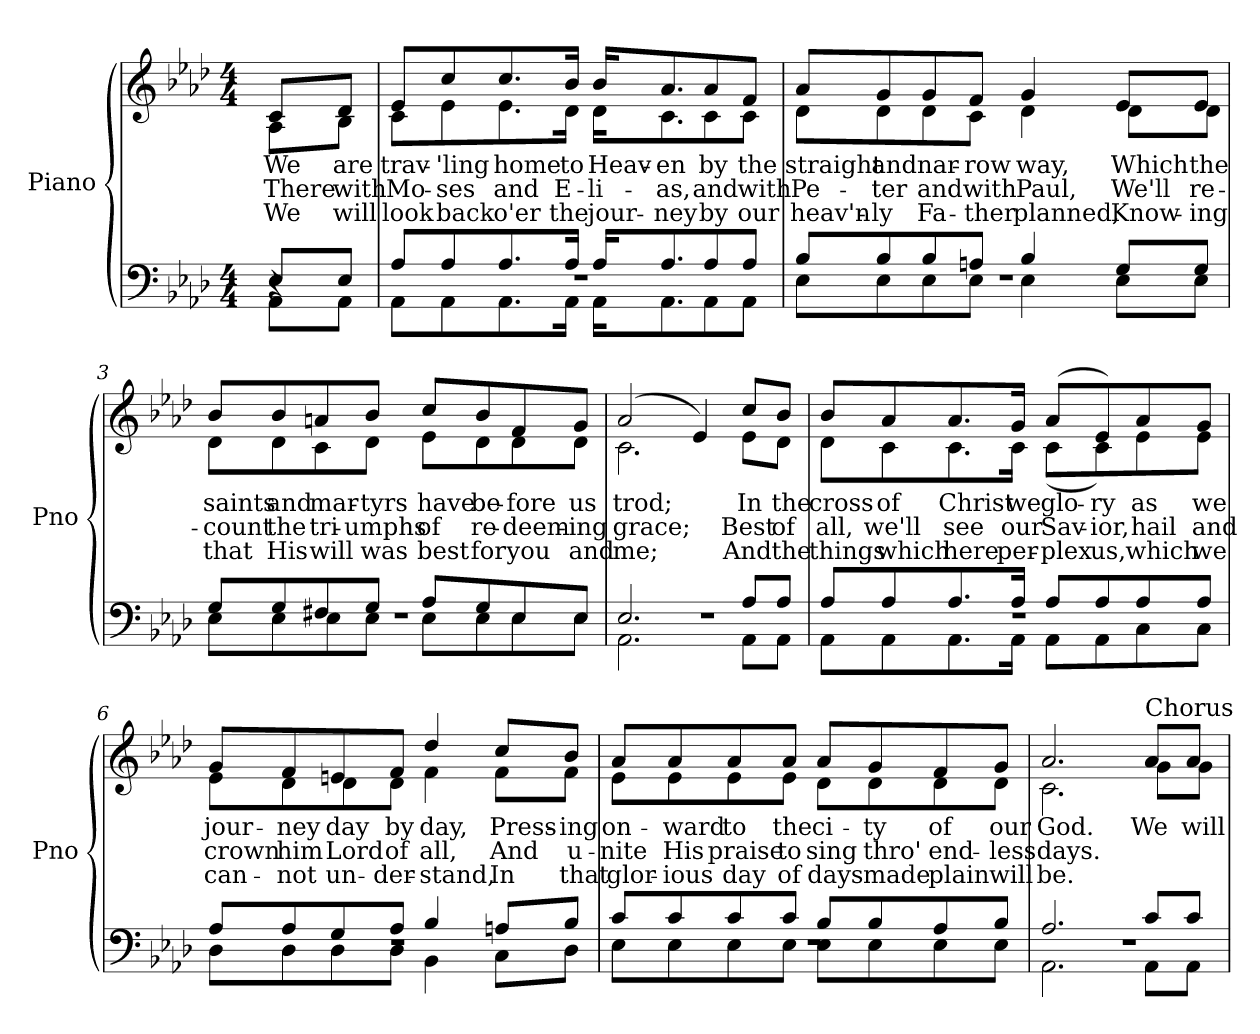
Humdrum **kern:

**kern	**kern	**text	**text	**text
*part1	*part1	*part1	*part1	*part1
*staff2	*staff1	*staff1	*staff1	*staff1
*I"Piano	*	*	*	*
*I'Pno	*	*	*	*
*clefF4	*clefG2	*	*	*
*k[b-e-a-d-]	*k[b-e-a-d-]	*	*	*
*A-:	*A-:	*	*	*
*M4/4	*M4/4	*	*	*
=	=	=	=	=
.	8qc/yy	1.	2.	3.
*^	*^	*	*	*
*	*^	*	*	*	*	*
4r	8E-/L	8AA-\L	8c/L	8A-\L	We	There	We
.	8E-/J	8AA-\J	8d-/J	8B-\J	are	with	will
=1	=1	=1	=1	=1	=1	=1	=1
1r	8A-/L	8AA-\L	8e-/L	8c\L	trav-	Mo-	look
.	8A-/	8AA-\	8cc/	8e-\	'ling	ses	back
.	8.A-/	8.AA-\	8.cc/	8.e-\	home	and	o'er
.	16A-/Jk	16AA-\Jk	16b-/Jk	16d-\Jk	to	E-	the
.	16A-/KL	16AA-\KL	16b-/KL	16d-\KL	Heav-	li-	jour-
.	8.A-/	8.AA-\	8.a-/	8.c\	en	as,	ney
.	8A-/	8AA-\	8a-/	8c\	by	and	by
.	8A-/J	8AA-\J	8f/J	8c\J	the	with	our
!!LO:LB:g=z	!!
=2	=2	=2	=2	=2	=2	=2	=2
1r	8B-/L	8E-\L	8a-/L	8d-\L	straight	Pe-	heav'n-
.	8B-/	8E-\	8g/	8d-\	and	ter	ly
.	8B-/	8E-\	8g/	8d-\	nar-	and	Fa-
.	8An/J	8E-\J	8f/J	8c\J	row	with	ther
.	4B-/	4E-\	4g/	4d-\	way,	Paul,	planned,
.	8G/L	8E-\L	8e-/L	8d-\L	Which	We'll	Know-
.	8G/J	8E-\J	8e-/J	8d-\J	the	re-	ing
!!LO:LB:g=z	!!
=3	=3	=3	=3	=3	=3	=3	=3
1r	8G/L	8E-\L	8b-/L	8d-\L	saints	count	that
.	8G/	8E-\	8b-/	8d-\	and	the	His
.	8F#X/	8E-\	8an/	8c\	mar-	tri-	will
.	8G/J	8E-\J	8b-/J	8d-\J	tyrs	umphs	was
.	8A-/L	8E-\L	8cc/L	8e-\L	have	of	best
.	8G/	8E-\	8b-/	8d-\	be-	re-	for
.	8E-/	8E-\	8f/	8d-\	fore	deem-	you
.	8E-/J	8E-\J	8g/J	8d-\J	us	ing	and
!!LO:PB:g=z	!!
=4	=4	=4	=4	=4	=4	=4	=4
1r	2.E-/	2.AA-\	(2a-/	2.c\	trod;	grace;	me;
.	.	.	4e-/)	.	.	.	.
.	8A-/L	8AA-\L	8cc/L	8e-\L	In	Best	And
.	8A-/J	8AA-\J	8b-/J	8d-\J	the	of	the
!!LO:LB:g=z	!!
=5	=5	=5	=5	=5	=5	=5	=5
1r	8A-/L	8AA-\L	8b-/L	8d-\L	cross	all,	things
.	8A-/	8AA-\	8a-/	8c\	of	we'll	which
.	8.A-/	8.AA-\	8.a-/	8.c\	Christ	see	here
.	16A-/Jk	16AA-\Jk	16g/Jk	16c\Jk	we	our	per-
.	8A-/L	8AA-\L	(8a-/L	(8c\L	glo-	Sav-	plex
.	8A-/	8AA-\	8e-/)	8c\)	ry	ior,	us,
.	8A-/	8C\	8a-/	8e-\	as	hail	which
.	8A-/J	8C\J	8g/J	8e-\J	we	and	we
!!LO:LB:g=z	!!
=6	=6	=6	=6	=6	=6	=6	=6
1r	8A-/L	8D-\L	8g/L	8e-\L	jour-	crown	can-
.	8A-/	8D-\	8f/	8d-\	ney	him	not
.	8G/	8D-\	8en/	8d-\	day	Lord	un-
.	8A-/J	8D-\J	8f/J	8d-\J	by	of	der-
.	4B-/	4BB-\	4dd-/	4f\	day,	all,	stand,
.	8An/L	8C\L	8cc/L	8f\L	Press-	And	In
.	8B-/J	8D-\J	8b-/J	8f\J	ing	u-	that
!!LO:PB:g=z	!!
=7	=7	=7	=7	=7	=7	=7	=7
1r	8c/L	8E-\L	8a-/L	8e-\L	on-	nite	glor-
.	8c/	8E-\	8a-/	8e-\	ward	His	ious
.	8c/	8E-\	8a-/	8e-\	to	praise	day
.	8c/J	8E-\J	8a-/J	8e-\J	the	to	of
.	8B-/L	8E-\L	8a-/L	8d-\L	ci-	sing	days
.	8B-/	8E-\	8g/	8d-\	ty	thro'	made
.	8A-/	8E-\	8f/	8d-\	of	end-	plain
.	8B-/J	8E-\J	8g/J	8d-\J	our	less	will
=8	=8	=8	=8	=8	=8	=8	=8
1r	2.A-/	2.AA-\	2.a-/	2.c\	God.	days.	be.
!	!	!	!LO:TX:a:t=Chorus	!	!	!	!
.	8c/L	8AA-\L	8a-/L	8g\L	We	.	.
.	8c/J	8AA-\J	8a-/J	8g\J	will	.	.
*v	*v	*v	*	*	*	*	*
*	*v	*v	*	*	*
=	=	=	=	=
*-	*-	*-	*-	*-
